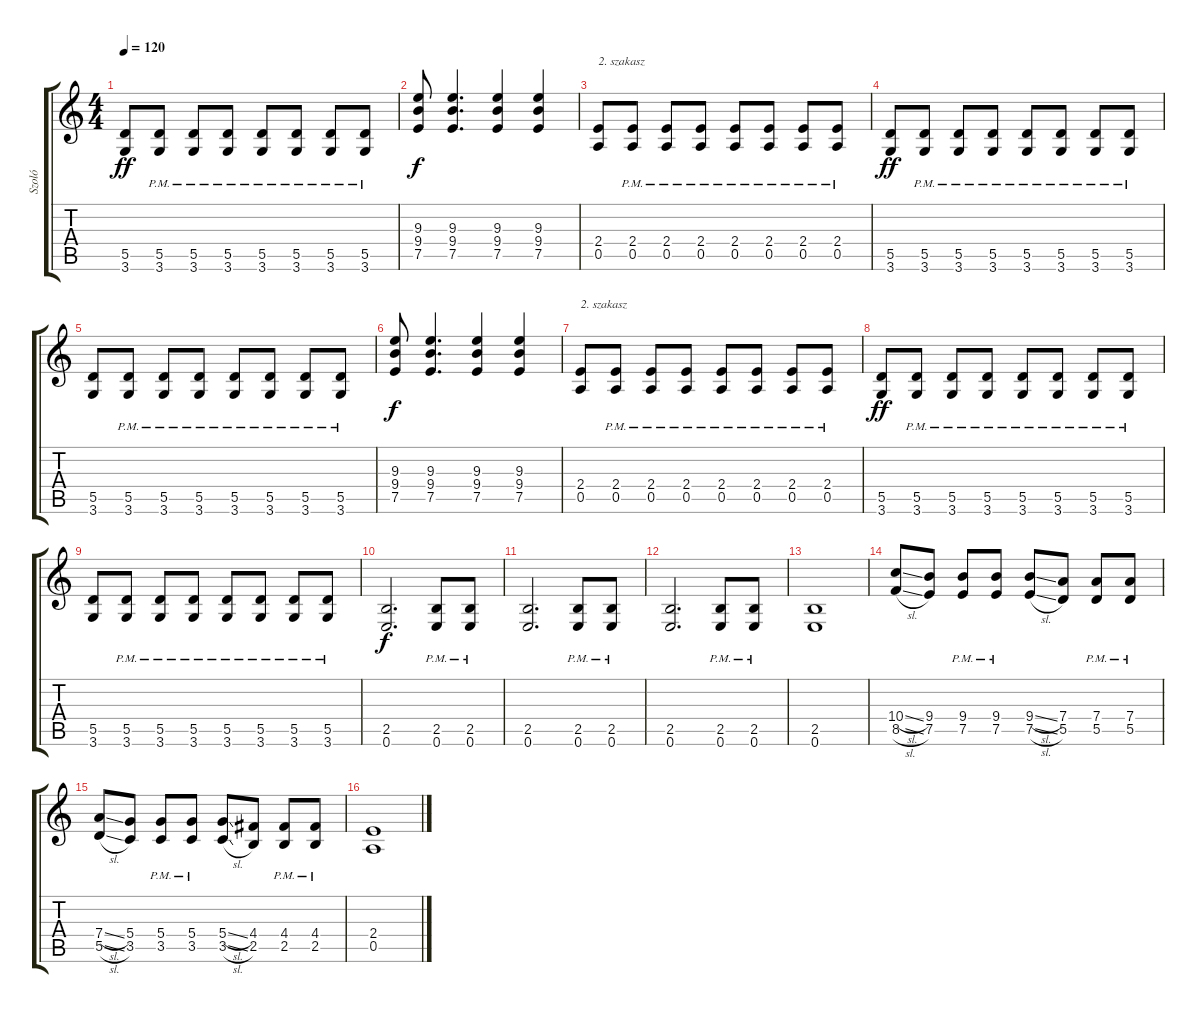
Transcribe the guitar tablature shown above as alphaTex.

\track ("Szoló" "Szoló") {instrument electricguitarjazz}
\staff {score tabs}
\tuning (E4 B3 G3 D3 A2 E2) {hide}
\ts (4 4)
\tempo 120
\clef g2
\ks c
(5.5 3.6).8{dy ff} (5.5{pm} 3.6{pm}).8 (5.5{pm} 3.6{pm}).8 (5.5{pm} 3.6{pm}).8 (5.5{pm} 3.6{pm}).8 (5.5{pm} 3.6{pm}).8 (5.5{pm} 3.6{pm}).8 (5.5{pm} 3.6{pm}).8 |
(9.3 9.4 7.5).8{dy f} (9.3 9.4 7.5).4{d} (9.3 9.4 7.5).4 (9.3 9.4 7.5).4 |
(2.4 0.5).8{txt "2. szakasz"} (2.4{pm} 0.5{pm}).8 (2.4{pm} 0.5{pm}).8 (2.4{pm} 0.5{pm}).8 (2.4{pm} 0.5{pm}).8 (2.4{pm} 0.5{pm}).8 (2.4{pm} 0.5{pm}).8 (2.4{pm} 0.5{pm}).8 |
(5.5 3.6).8{dy ff} (5.5{pm} 3.6{pm}).8 (5.5{pm} 3.6{pm}).8 (5.5{pm} 3.6{pm}).8 (5.5{pm} 3.6{pm}).8 (5.5{pm} 3.6{pm}).8 (5.5{pm} 3.6{pm}).8 (5.5{pm} 3.6{pm}).8 |
(5.5 3.6).8 (5.5{pm} 3.6{pm}).8 (5.5{pm} 3.6{pm}).8 (5.5{pm} 3.6{pm}).8 (5.5{pm} 3.6{pm}).8 (5.5{pm} 3.6{pm}).8 (5.5{pm} 3.6{pm}).8 (5.5{pm} 3.6{pm}).8 |
(9.3 9.4 7.5).8{dy f} (9.3 9.4 7.5).4{d} (9.3 9.4 7.5).4 (9.3 9.4 7.5).4 |
(2.4 0.5).8{txt "2. szakasz"} (2.4{pm} 0.5{pm}).8 (2.4{pm} 0.5{pm}).8 (2.4{pm} 0.5{pm}).8 (2.4{pm} 0.5{pm}).8 (2.4{pm} 0.5{pm}).8 (2.4{pm} 0.5{pm}).8 (2.4{pm} 0.5{pm}).8 |
(5.5 3.6).8{dy ff} (5.5{pm} 3.6{pm}).8 (5.5{pm} 3.6{pm}).8 (5.5{pm} 3.6{pm}).8 (5.5{pm} 3.6{pm}).8 (5.5{pm} 3.6{pm}).8 (5.5{pm} 3.6{pm}).8 (5.5{pm} 3.6{pm}).8 |
(5.5 3.6).8 (5.5{pm} 3.6{pm}).8 (5.5{pm} 3.6{pm}).8 (5.5{pm} 3.6{pm}).8 (5.5{pm} 3.6{pm}).8 (5.5{pm} 3.6{pm}).8 (5.5{pm} 3.6{pm}).8 (5.5{pm} 3.6{pm}).8 |
(2.5 0.6).2{d dy f} (2.5{pm} 0.6{pm}).8 (2.5{pm} 0.6{pm}).8 |
(2.5 0.6).2{d} (2.5{pm} 0.6{pm}).8 (2.5{pm} 0.6{pm}).8 |
(2.5 0.6).2{d} (2.5{pm} 0.6{pm}).8 (2.5{pm} 0.6{pm}).8 |
(2.5 0.6).1 |
(10.4{sl} 8.5{sl}).8 (9.4 7.5).8 (9.4{pm} 7.5{pm}).8 (9.4{pm} 7.5{pm}).8 (9.4{sl} 7.5{sl}).8 (7.4 5.5).8 (7.4{pm} 5.5{pm}).8 (7.4{pm} 5.5{pm}).8 |
(7.4{sl} 5.5{sl}).8 (5.4 3.5).8 (5.4{pm} 3.5{pm}).8 (5.4{pm} 3.5{pm}).8 (5.4{sl} 3.5{sl}).8 (4.4 2.5).8 (4.4{pm} 2.5{pm}).8 (4.4{pm} 2.5{pm}).8 |
(2.4 0.5).1
